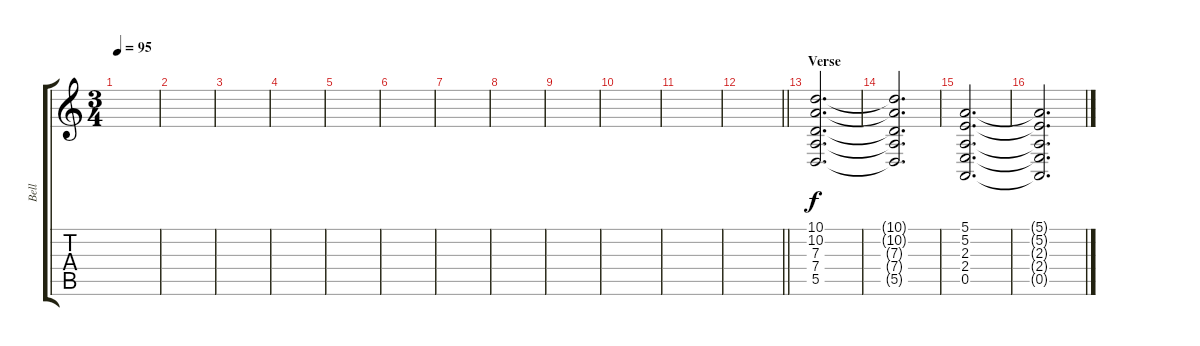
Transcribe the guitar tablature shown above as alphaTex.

\track ("Bell" "Bell") {instrument tubularbells}
\staff {score tabs}
\tuning (E4 B3 G3 D3 A2 D2) {hide}
\ts (3 4)
\tempo 95
\clef g2
\ks c
|
|
|
|
|
|
|
|
|
|
|
\barLineRight lightlight
|
\section ("" "Verse")
(10.1 10.2 7.3 7.4 5.5).2{d volume 16} |
(10.1{t} 10.2{t} 7.3{t} 7.4{t} 5.5{t}).2{d} |
(5.1 5.2 2.3 2.4 0.5).2{d volume 11} |
(5.1{t} 5.2{t} 2.3{t} 2.4{t} 0.5{t}).2{d}
